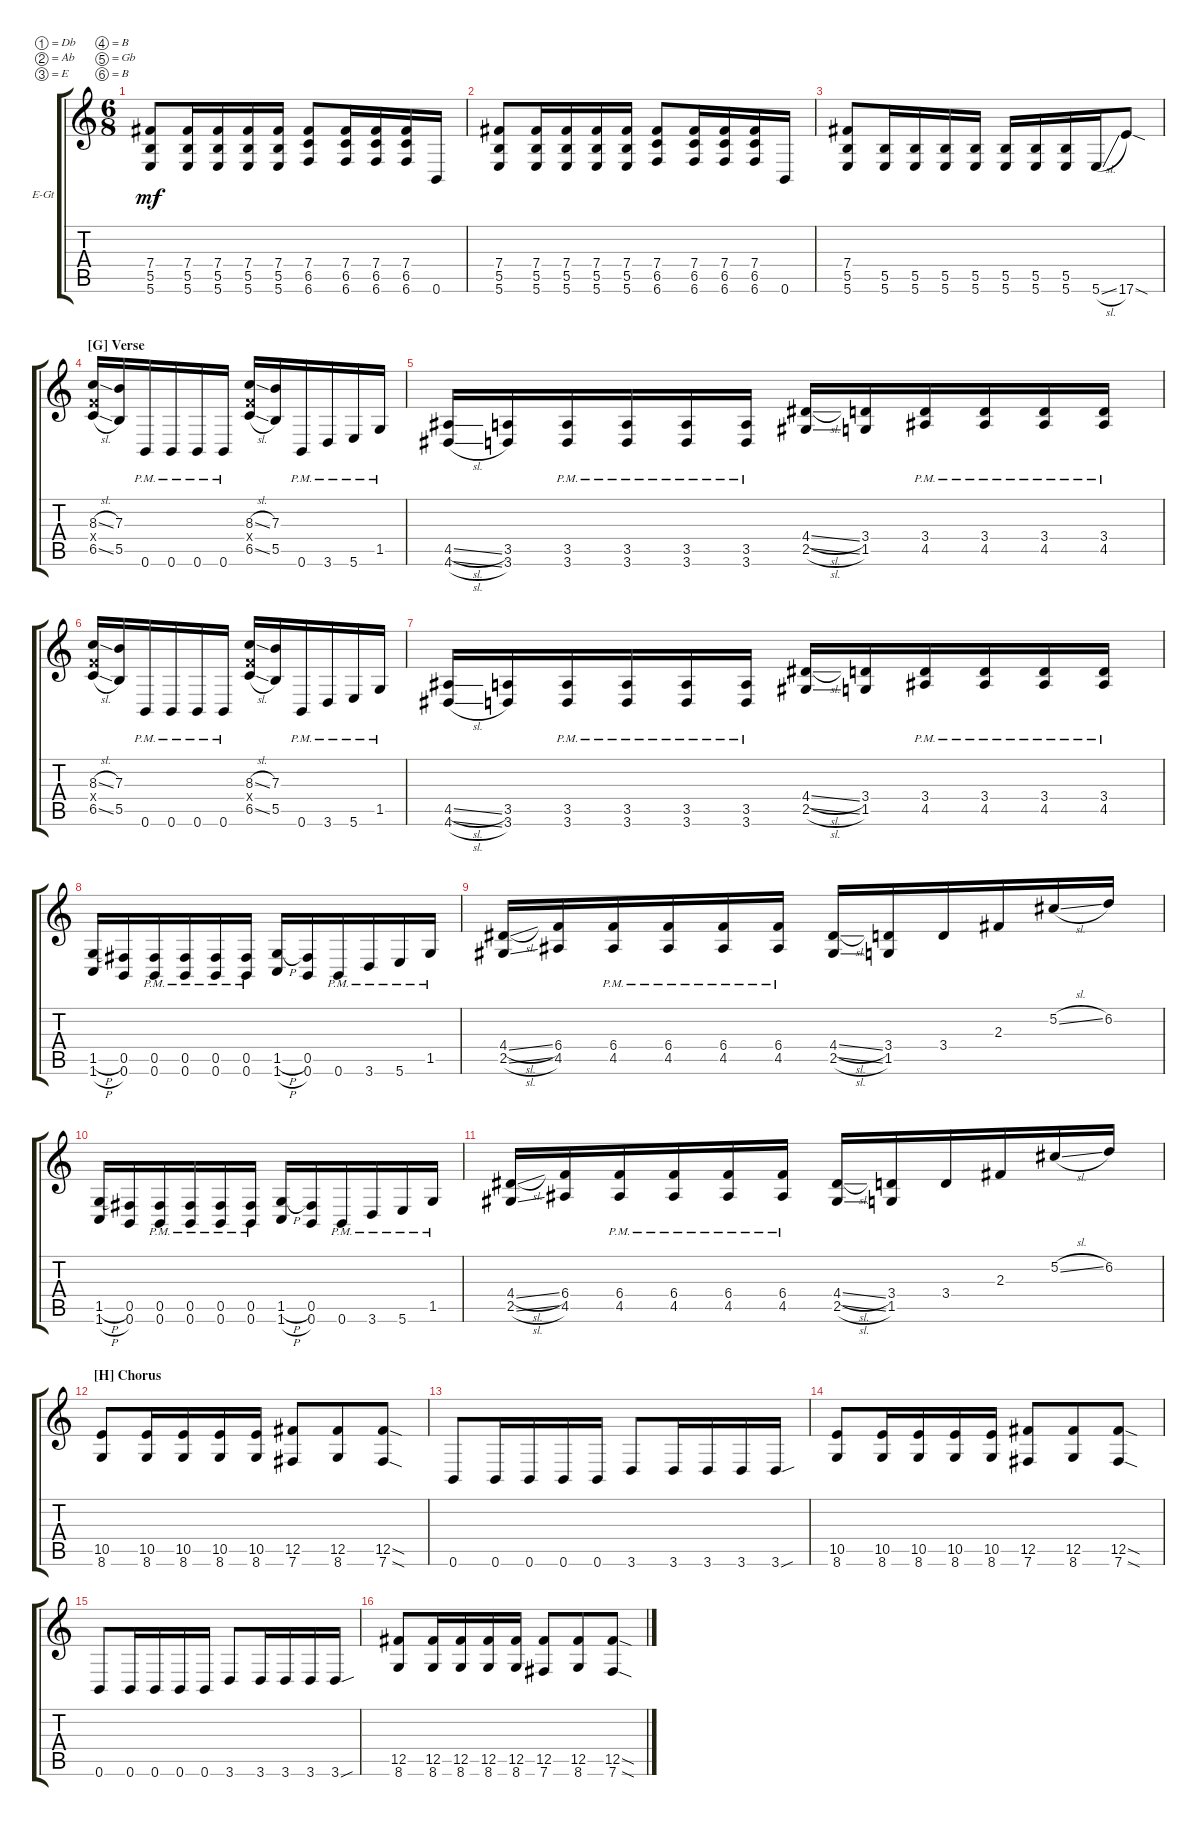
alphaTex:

\defaultSystemsLayout 4
\bracketExtendMode groupsimilarinstruments
\firstSystemTrackNameOrientation horizontal
\otherSystemsTrackNameOrientation horizontal
\track ("Jim Root" "E-Gt") {instrument distortionguitar}
\staff {score tabs}
\tuning (Db4 Ab3 E3 B2 Gb2 B1)
\ts (6 8)
\tempo (85 hide)
\clef g2
\ks c
(7.4 5.5 5.6).8{dy mf} (7.4 5.5 5.6).16 (7.4 5.5 5.6).16 (7.4 5.5 5.6).16 (7.4 5.5 5.6).16 (7.4 6.5 6.6).8 (7.4 6.5 6.6).16 (7.4 6.5 6.6).16 (7.4 6.5 6.6).16 0.6.16 |
(7.4 5.5 5.6).8 (7.4 5.5 5.6).16 (7.4 5.5 5.6).16 (7.4 5.5 5.6).16 (7.4 5.5 5.6).16 (7.4 6.5 6.6).8 (7.4 6.5 6.6).16 (7.4 6.5 6.6).16 (7.4 6.5 6.6).16 0.6.16 |
(7.4 5.5 5.6).8 (5.5 5.6).16 (5.5 5.6).16 (5.5 5.6).16 (5.5 5.6).16 (5.5 5.6).16 (5.5 5.6).16 (5.5 5.6).16 5.6{sl}.16 17.6{sod}.8 |
\section ("G" "Verse")
(8.3{sl} 6.5{sl} 6.4{x}).16 (5.5 7.3).16 0.6{pm}.16 0.6{pm}.16 0.6{pm}.16 0.6{pm}.16 (8.3{sl} 6.5{sl} 6.4{x}).16 (5.5 7.3).16 0.6{pm}.16 3.6{pm}.16 5.6{pm}.16 1.5{pm}.16 |
(4.5{sl} 4.6{sl}).16 (3.5 3.6).16 (3.5{pm} 3.6{pm}).16 (3.5{pm} 3.6{pm}).16 (3.5{pm} 3.6{pm}).16 (3.5{pm} 3.6{pm}).16 (2.5{sl} 4.4{sl}).16 (1.5 3.4).16 (3.4{pm} 4.5{pm}).16 (3.4{pm} 4.5{pm}).16 (3.4{pm} 4.5{pm}).16 (3.4{pm} 4.5{pm}).16 |
(8.3{sl} 6.5{sl} 6.4{x}).16 (5.5 7.3).16 0.6{pm}.16 0.6{pm}.16 0.6{pm}.16 0.6{pm}.16 (8.3{sl} 6.5{sl} 6.4{x}).16 (5.5 7.3).16 0.6{pm}.16 3.6{pm}.16 5.6{pm}.16 1.5{pm}.16 |
(4.5{sl} 4.6{sl}).16 (3.5 3.6).16 (3.5{pm} 3.6{pm}).16 (3.5{pm} 3.6{pm}).16 (3.5{pm} 3.6{pm}).16 (3.5{pm} 3.6{pm}).16 (2.5{sl} 4.4{sl}).16 (1.5 3.4).16 (3.4{pm} 4.5{pm}).16 (3.4{pm} 4.5{pm}).16 (3.4{pm} 4.5{pm}).16 (3.4{pm} 4.5{pm}).16 |
(1.6{h} 1.5{h}).16 (0.6 0.5).16 (0.6{pm} 0.5{pm}).16 (0.6{pm} 0.5{pm}).16 (0.6{pm} 0.5{pm}).16 (0.6{pm} 0.5{pm}).16 (1.6{h} 1.5{h}).16 (0.6 0.5).16 0.6{pm}.16 3.6{pm}.16 5.6{pm}.16 1.5{pm}.16 |
(2.5{sl} 4.4{sl}).16 (4.5 6.4).16 (4.5{pm} 6.4{pm}).16 (4.5{pm} 6.4{pm}).16 (4.5{pm} 6.4{pm}).16 (4.5{pm} 6.4{pm}).16 (2.5{sl} 4.4{sl}).16 (1.5 3.4).16 3.4.16 2.3.16 5.2{sl}.16 6.2.16 |
(1.6{h} 1.5{h}).16 (0.6 0.5).16 (0.6{pm} 0.5{pm}).16 (0.6{pm} 0.5{pm}).16 (0.6{pm} 0.5{pm}).16 (0.6{pm} 0.5{pm}).16 (1.6{h} 1.5{h}).16 (0.6 0.5).16 0.6{pm}.16 3.6{pm}.16 5.6{pm}.16 1.5{pm}.16 |
(2.5{sl} 4.4{sl}).16 (4.5 6.4).16 (4.5{pm} 6.4{pm}).16 (4.5{pm} 6.4{pm}).16 (4.5{pm} 6.4{pm}).16 (4.5{pm} 6.4{pm}).16 (2.5{sl} 4.4{sl}).16 (1.5 3.4).16 3.4.16 2.3.16 5.2{sl}.16 6.2.16 |
\section ("H" "Chorus")
(8.6 10.5).8 (8.6 10.5).16 (8.6 10.5).16 (8.6 10.5).16 (8.6 10.5).16 (7.6 12.5).8 (8.6 12.5).8 (7.6{sod} 12.5{sod}).8 |
0.6.8 0.6.16 0.6.16 0.6.16 0.6.16 3.6.8 3.6.16 3.6.16 3.6.16 3.6{sou}.16 |
(8.6 10.5).8 (8.6 10.5).16 (8.6 10.5).16 (8.6 10.5).16 (8.6 10.5).16 (7.6 12.5).8 (8.6 12.5).8 (7.6{sod} 12.5{sod}).8 |
0.6.8 0.6.16 0.6.16 0.6.16 0.6.16 3.6.8 3.6.16 3.6.16 3.6.16 3.6{sou}.16 |
(8.6 12.5).8 (8.6 12.5).16 (8.6 12.5).16 (8.6 12.5).16 (8.6 12.5).16 (7.6 12.5).8 (8.6 12.5).8 (7.6{sod} 12.5{sod}).8
